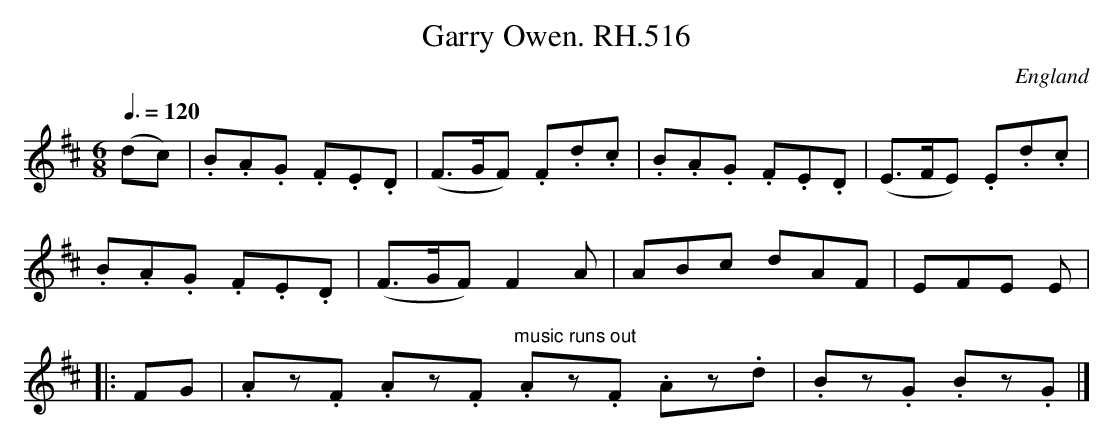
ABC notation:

X:1
T:Garry Owen. RH.516
O:England
M:6/8
L:1/8
Q:3/8=120
K:D
(dc)|.B.A.G .F.E.D|(F>GF) .F.d.c|\
.B.A.G .F.E.D|(E>FE) .E.d.c|
.B.A.G .F.E.D|(F>GF)F2A|ABc dAF|EFE E|
|:FG|.Az.F .Az.F "music runs out".Az.F .Az.d|\
.Bz.G .Bz.G|]
